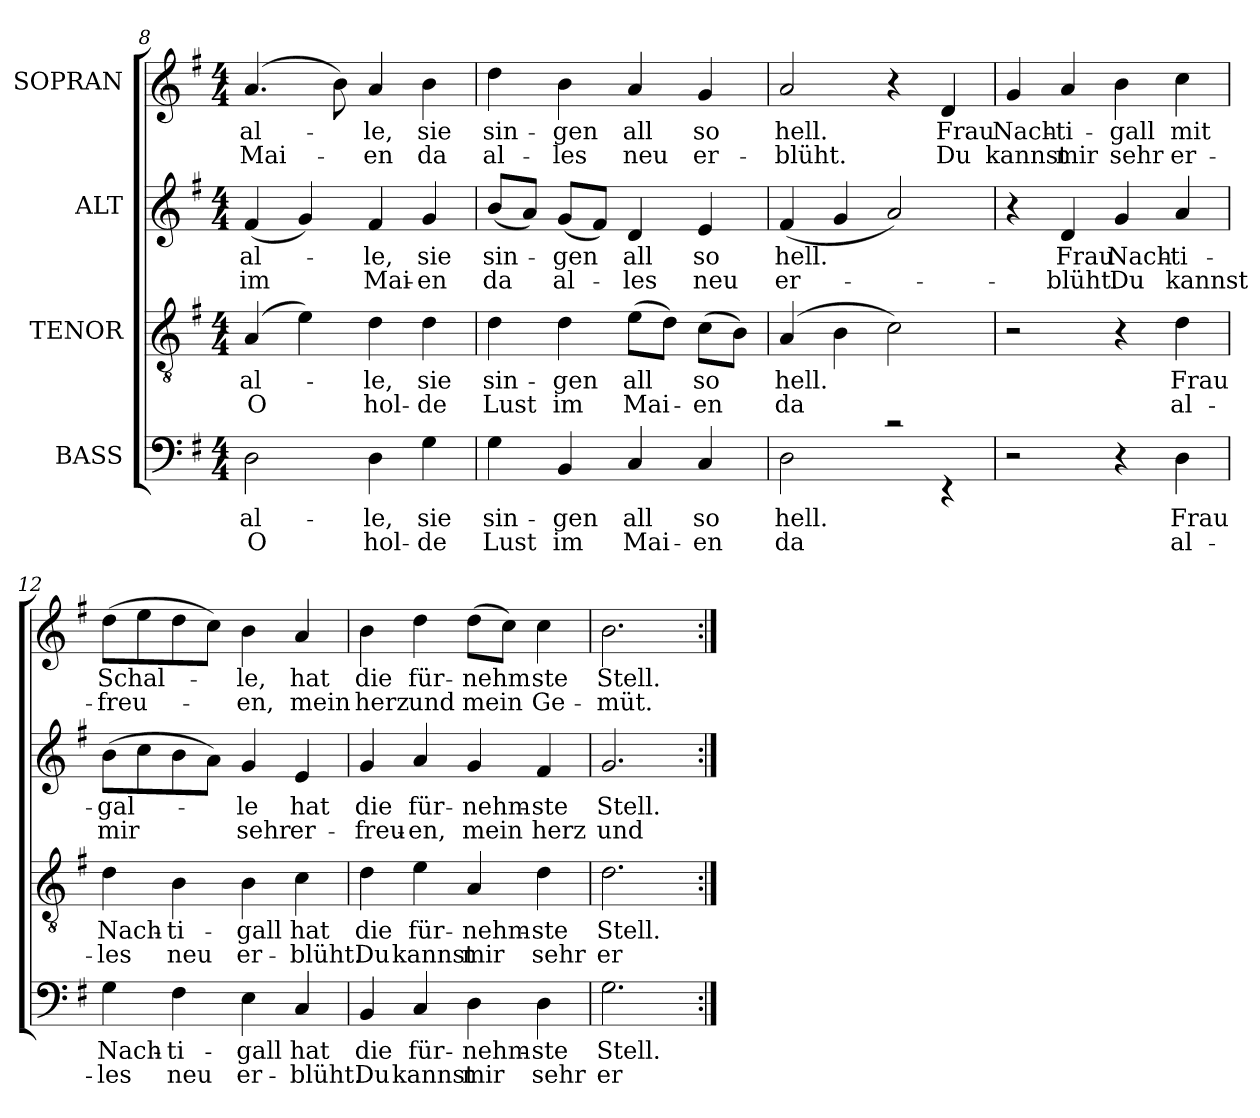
**kern	**text	**text	**kern	**text	**text	**kern	**text	**text	**kern	**text	**text
*part4	*part4	*part4	*part3	*part3	*part3	*part2	*part2	*part2	*part1	*part1	*part1
*staff4	*staff4	*staff4	*staff3	*staff3	*staff3	*staff2	*staff2	*staff2	*staff1	*staff1	*staff1
*I"BASS	*	*	*I"TENOR	*	*	*I"ALT	*	*	*I"SOPRAN	*	*
*clefF4	*	*	*clefGv2	*	*	*clefG2	*	*	*clefG2	*	*
*k[f#]	*	*	*k[f#]	*	*	*k[f#]	*	*	*k[f#]	*	*
*G:	*	*	*G:	*	*	*G:	*	*	*G:	*	*
*M4/4	*	*	*M4/4	*	*	*M4/4	*	*	*M4/4	*	*
=8	=8	=8	=8	=8	=8	=8	=8	=8	=8	=8	=8
!	!LO:LY:b	!LO:LY:b	!	!LO:LY:b	!LO:LY:b	!	!LO:LY:b	!LO:LY:b	!	!LO:LY:b	!LO:LY:b
2D\	al-	O	(4A/	al-	O	(<4f#/	al-	im	(4.a/	al-	Mai-
.	.	.	4e\)	.	.	4g/)	.	.	.	.	.
.	.	.	.	.	.	.	.	.	8b\)	.	.
!	!LO:LY:b	!LO:LY:b	!	!LO:LY:b	!LO:LY:b	!	!LO:LY:b	!LO:LY:b	!	!LO:LY:b	!LO:LY:b
4D\	-le,	hol-	4d\	-le,	hol-	4f#/	-le,	Mai-	4a/	-le,	-en
!	!LO:LY:b	!LO:LY:b	!	!LO:LY:b	!LO:LY:b	!	!LO:LY:b	!LO:LY:b	!	!LO:LY:b	!LO:LY:b
4G\	sie	-de	4d\	sie	-de	4g/	sie	-en	4b\	sie	da
=9	=9	=9	=9	=9	=9	=9	=9	=9	=9	=9	=9
!	!LO:LY:b	!LO:LY:b	!	!LO:LY:b	!LO:LY:b	!	!LO:LY:b	!LO:LY:b	!	!LO:LY:b	!LO:LY:b
4G\	sin-	Lust	4d\	sin-	Lust	(<8b/L	sin-	da	4dd\	sin-	al-
.	.	.	.	.	.	8a/J)	.	.	.	.	.
!	!LO:LY:b	!LO:LY:b	!	!LO:LY:b	!LO:LY:b	!	!LO:LY:b	!LO:LY:b	!	!LO:LY:b	!LO:LY:b
4BB/	-gen	im	4d\	-gen	im	(<8g/L	-gen	al-	4b\	-gen	-les
.	.	.	.	.	.	8f#/J)	.	.	.	.	.
!	!LO:LY:b	!LO:LY:b	!	!LO:LY:b	!LO:LY:b	!	!LO:LY:b	!LO:LY:b	!	!LO:LY:b	!LO:LY:b
4C/	all	Mai-	(>8e\L	all	Mai-	4d/	all	-les	4a/	all	neu
.	.	.	8d\J)	.	.	.	.	.	.	.	.
!	!LO:LY:b	!LO:LY:b	!	!LO:LY:b	!LO:LY:b	!	!LO:LY:b	!LO:LY:b	!	!LO:LY:b	!LO:LY:b
4C/	so	-en	(>8c\L	so	-en	4e/	so	neu	4g/	so	er-
.	.	.	8B\J)	.	.	.	.	.	.	.	.
=10	=10	=10	=10	=10	=10	=10	=10	=10	=10	=10	=10
!	!LO:LY:b	!LO:LY:b	!	!LO:LY:b	!LO:LY:b	!	!LO:LY:b	!LO:LY:b	!	!LO:LY:b	!LO:LY:b
*^	*	*	*	*	*	*	*	*	*	*	*
2D\	2.ryy	hell.	da	(4A/	hell.	da	(<4f#/	hell.	er-	2a/	hell.	-blüht.
.	.	.	.	4B\	.	.	4g/	.	.	.	.	.
2rc	.	.	.	2c\)	.	.	2a/)	.	.	4r	.	.
!	!	!	!	!	!	!	!	!	!	!	!LO:LY:b	!LO:LY:b
.	4rEE	.	.	.	.	.	.	.	.	4d/	Frau	Du
!!LO:PB:g=z
=11	=11	=11	=11	=11	=11	=11	=11	=11	=11	=11	=11	=11
!	!	!	!	!	!	!	!	!	!	!	!LO:LY:b	!LO:LY:b
*v	*v	*	*	*	*	*	*	*	*	*	*	*
2r	.	.	2r	.	.	4r	.	.	4g/	Nach-	kannst
!	!	!	!	!	!	!	!LO:LY:b	!LO:LY:b	!	!LO:LY:b	!LO:LY:b
.	.	.	.	.	.	4d/	Frau	-blüht.	4a/	-ti-	mir
!	!	!	!	!	!	!	!LO:LY:b	!LO:LY:b	!	!LO:LY:b	!LO:LY:b
4r	.	.	4r	.	.	4g/	Nach-	Du	4b\	-gall	sehr
!	!LO:LY:b	!LO:LY:b	!	!LO:LY:b	!LO:LY:b	!	!LO:LY:b	!LO:LY:b	!	!LO:LY:b	!LO:LY:b
4D\	Frau	al-	4d\	Frau	al-	4a/	-ti-	kannst	4cc\	mit	er-
=12	=12	=12	=12	=12	=12	=12	=12	=12	=12	=12	=12
!	!LO:LY:b	!LO:LY:b	!	!LO:LY:b	!LO:LY:b	!	!LO:LY:b	!LO:LY:b	!	!LO:LY:b	!LO:LY:b
4G\	Nach-	-les	4d\	Nach-	-les	(>8b\L	-gal-	mir	(>8dd\L	Schal-	-freu-
.	.	.	.	.	.	8cc\	.	.	8ee\	.	.
!	!LO:LY:b	!LO:LY:b	!	!LO:LY:b	!LO:LY:b	!	!	!	!	!	!
4F#\	-ti-	neu	4B\	-ti-	neu	8b\	.	.	8dd\	.	.
.	.	.	.	.	.	8a\J)	.	.	8cc\J)	.	.
!	!LO:LY:b	!LO:LY:b	!	!LO:LY:b	!LO:LY:b	!	!LO:LY:b	!LO:LY:b	!	!LO:LY:b	!LO:LY:b
4E\	-gall	er-	4B\	-gall	er-	4g/	-le	sehr	4b\	-le,	-en,
!	!LO:LY:b	!LO:LY:b	!	!LO:LY:b	!LO:LY:b	!	!LO:LY:b	!LO:LY:b	!	!LO:LY:b	!LO:LY:b
4C/	hat	-blüht.	4c\	hat	-blüht.	4e/	hat	er-	4a/	hat	mein
=13	=13	=13	=13	=13	=13	=13	=13	=13	=13	=13	=13
!	!LO:LY:b	!LO:LY:b	!	!LO:LY:b	!LO:LY:b	!	!LO:LY:b	!LO:LY:b	!	!LO:LY:b	!LO:LY:b
4BB/	die	Du	4d\	die	Du	4g/	die	-freu-	4b\	die	herz
!	!LO:LY:b	!LO:LY:b	!	!LO:LY:b	!LO:LY:b	!	!LO:LY:b	!LO:LY:b	!	!LO:LY:b	!LO:LY:b
4C/	für-	kannst	4e\	für-	kannst	4a/	für-	-en,	4dd\	für-	und
!	!LO:LY:b	!LO:LY:b	!	!LO:LY:b	!LO:LY:b	!	!LO:LY:b	!LO:LY:b	!	!LO:LY:b	!LO:LY:b
4D\	-nehm-	mir	4A/	-nehm-	mir	4g/	-nehm-	mein	(>8dd\L	-nehm	mein
.	.	.	.	.	.	.	.	.	8cc\J)	.	.
!	!LO:LY:b	!LO:LY:b	!	!LO:LY:b	!LO:LY:b	!	!LO:LY:b	!LO:LY:b	!	!LO:LY:b	!LO:LY:b
4D\	-ste	sehr	4d\	-ste	sehr	4f#/	-ste	herz	4cc\	ste	Ge-
=14	=14	=14	=14	=14	=14	=14	=14	=14	=14	=14	=14
!	!LO:LY:b	!LO:LY:b	!	!LO:LY:b	!LO:LY:b	!	!LO:LY:b	!LO:LY:b	!	!LO:LY:b	!LO:LY:b
2.G\	Stell.	er-	2.d\	Stell.	er-	2.g/	Stell.	und	2.b\	Stell.	-müt.
=:|!	=:|!	=:|!	=:|!	=:|!	=:|!	=:|!	=:|!	=:|!	=:|!	=:|!	=:|!
*-	*-	*-	*-	*-	*-	*-	*-	*-	*-	*-	*-
